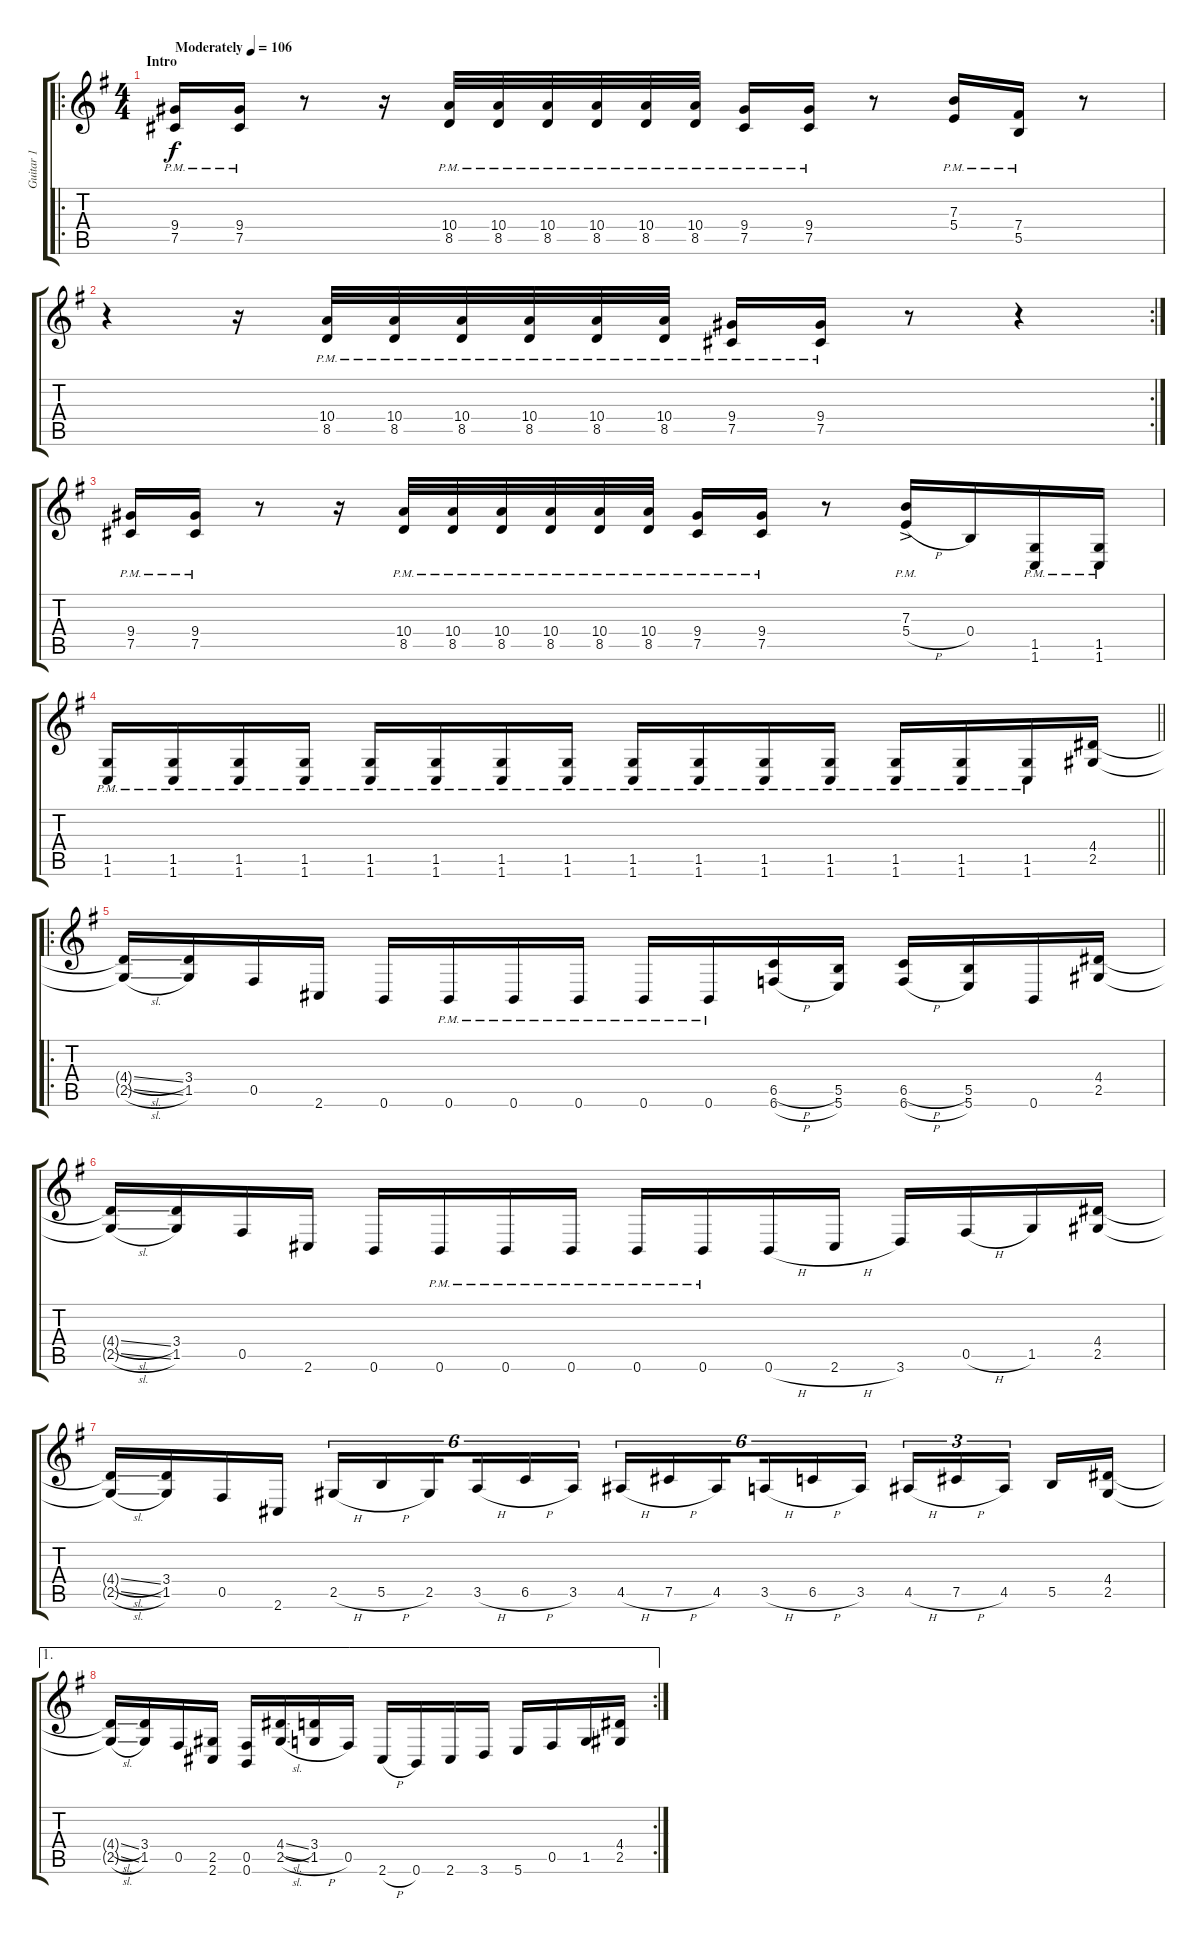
\track ("Guitar 1" "Guitar 1") {instrument distortionguitar}
\staff {score tabs}
\tuning (Db4 Ab3 E3 B2 Gb2 B1) {hide}
\ro
\ts (4 4)
\section ("" "Intro")
\tempo (106 "Moderately")
\clef g2
\ks g
(9.4{pm} 7.5{pm}).16{dy f instrument distortionguitar} (9.4{pm} 7.5{pm}).16 r.8 r.16 (10.4{pm} 8.5{pm}).32 (10.4{pm} 8.5{pm}).32 (10.4{pm} 8.5{pm}).32 (10.4{pm} 8.5{pm}).32 (10.4{pm} 8.5{pm}).32 (10.4{pm} 8.5{pm}).32 (9.4{pm} 7.5{pm}).16 (9.4{pm} 7.5{pm}).16 r.8 (7.3{pm} 5.4{pm}).16 (7.4{pm} 5.5{pm}).16 r.8 |
\rc 2
r.4 r.16 (10.4{pm} 8.5{pm}).32 (10.4{pm} 8.5{pm}).32 (10.4{pm} 8.5{pm}).32 (10.4{pm} 8.5{pm}).32 (10.4{pm} 8.5{pm}).32 (10.4{pm} 8.5{pm}).32 (9.4{pm} 7.5{pm}).16 (9.4{pm} 7.5{pm}).16 r.8 r.4 |
(9.4{pm} 7.5{pm}).16 (9.4{pm} 7.5{pm}).16 r.8 r.16 (10.4{pm} 8.5{pm}).32 (10.4{pm} 8.5{pm}).32 (10.4{pm} 8.5{pm}).32 (10.4{pm} 8.5{pm}).32 (10.4{pm} 8.5{pm}).32 (10.4{pm} 8.5{pm}).32 (9.4{pm} 7.5{pm}).16 (9.4{pm} 7.5{pm}).16 r.8 (7.3{ac pm} 5.4{h ac pm}).16 0.4.16 (1.5{pm} 1.6{pm}).16 (1.5{pm} 1.6{pm}).16 |
\barLineRight lightlight
(1.5{pm} 1.6{pm}).16 (1.5{pm} 1.6{pm}).16 (1.5{pm} 1.6{pm}).16 (1.5{pm} 1.6{pm}).16 (1.5{pm} 1.6{pm}).16 (1.5{pm} 1.6{pm}).16 (1.5{pm} 1.6{pm}).16 (1.5{pm} 1.6{pm}).16 (1.5{pm} 1.6{pm}).16 (1.5{pm} 1.6{pm}).16 (1.5{pm} 1.6{pm}).16 (1.5{pm} 1.6{pm}).16 (1.5{pm} 1.6{pm}).16 (1.5{pm} 1.6{pm}).16 (1.5{pm} 1.6{pm}).16 (4.4 2.5).16 |
\ro
(4.4{sl t} 2.5{sl t}).16 (3.4 1.5).16 0.5.16 2.6.16 0.6.16 0.6{pm}.16 0.6{pm}.16 0.6{pm}.16 0.6{pm}.16 0.6{pm}.16 (6.5{h} 6.6{h}).16 (5.5 5.6).16 (6.5{h} 6.6{h}).16 (5.5 5.6).16 0.6.16 (4.4 2.5).16 |
(4.4{sl t} 2.5{sl t}).16 (3.4 1.5).16 0.5.16 2.6.16 0.6.16 0.6{pm}.16 0.6{pm}.16 0.6{pm}.16 0.6{pm}.16 0.6{pm}.16 0.6{h}.16 2.6{h}.16 3.6.16 0.5{h}.16 1.5.16 (4.4 2.5).16 |
(4.4{sl t} 2.5{sl t}).16 (3.4 1.5).16 0.5.16 2.6.16 2.5{h}.16{tu (6 4)} 5.5{h}.16{tu (6 4)} 2.5.16{tu (6 4) beam splitsecondary} 3.5{h}.16{tu (6 4)} 6.5{h}.16{tu (6 4)} 3.5.16{tu (6 4)} 4.5{h}.16{tu (6 4)} 7.5{h}.16{tu (6 4)} 4.5.16{tu (6 4) beam splitsecondary} 3.5{h}.16{tu (6 4)} 6.5{h}.16{tu (6 4)} 3.5.16{tu (6 4)} 4.5{h}.16{tu (3 2)} 7.5{h}.16{tu (3 2)} 4.5.16{tu (3 2) beam splitsecondary} 5.5.16 (4.4 2.5).16 |
\ae 1
\rc 2
(4.4{sl t} 2.5{sl t}).16 (3.4 1.5).16 0.5.16 (2.5 2.6).16 (0.5 0.6).16 (4.4{sl} 2.5{sl}).16 (3.4 1.5{h}).16 0.5.16 2.6{h}.16 0.6.16 2.6.16 3.6.16 5.6.16 0.5.16 1.5.16 (4.4 2.5).16
